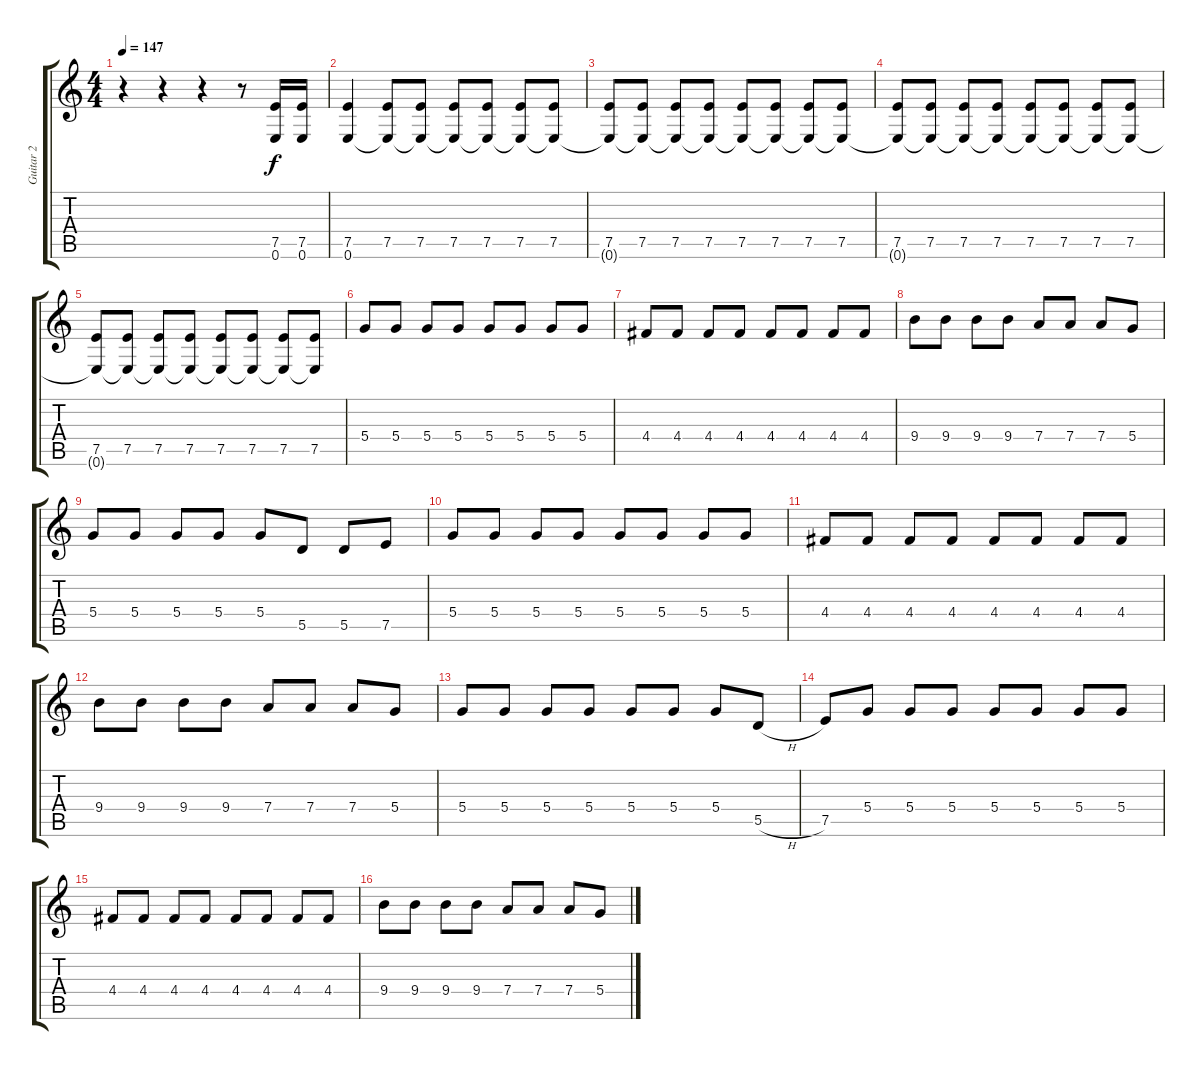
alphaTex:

\track ("Guitar 2" "Guitar 2") {instrument distortionguitar}
\staff {score tabs}
\tuning (E4 B3 G3 D3 A2 E2) {hide}
\ts (4 4)
\tempo 147
\clef g2
\ks c
r.4{dy f instrument distortionguitar} r.4 r.4 r.8 (7.5 0.6).16 (7.5 0.6).16 |
(7.5 0.6).4 (7.5 0.6{t}).8 (7.5 0.6{t}).8 (7.5 0.6{t}).8 (7.5 0.6{t}).8 (7.5 0.6{t}).8 (7.5 0.6{t}).8 |
(7.5 0.6{t}).8 (7.5 0.6{t}).8 (7.5 0.6{t}).8 (7.5 0.6{t}).8 (7.5 0.6{t}).8 (7.5 0.6{t}).8 (7.5 0.6{t}).8 (7.5 0.6{t}).8 |
(7.5 0.6{t}).8 (7.5 0.6{t}).8 (7.5 0.6{t}).8 (7.5 0.6{t}).8 (7.5 0.6{t}).8 (7.5 0.6{t}).8 (7.5 0.6{t}).8 (7.5 0.6{t}).8 |
(7.5 0.6{t}).8 (7.5 0.6{t}).8 (7.5 0.6{t}).8 (7.5 0.6{t}).8 (7.5 0.6{t}).8 (7.5 0.6{t}).8 (7.5 0.6{t}).8 (7.5 0.6{t}).8 |
5.4.8 5.4.8 5.4.8 5.4.8 5.4.8 5.4.8 5.4.8 5.4.8 |
4.4.8 4.4.8 4.4.8 4.4.8 4.4.8 4.4.8 4.4.8 4.4.8 |
9.4.8 9.4.8 9.4.8 9.4.8 7.4.8 7.4.8 7.4.8 5.4.8 |
5.4.8 5.4.8 5.4.8 5.4.8 5.4.8 5.5.8 5.5.8 7.5.8 |
5.4.8 5.4.8 5.4.8 5.4.8 5.4.8 5.4.8 5.4.8 5.4.8 |
4.4.8 4.4.8 4.4.8 4.4.8 4.4.8 4.4.8 4.4.8 4.4.8 |
9.4.8 9.4.8 9.4.8 9.4.8 7.4.8 7.4.8 7.4.8 5.4.8 |
5.4.8 5.4.8 5.4.8 5.4.8 5.4.8 5.4.8 5.4.8 5.5{h}.8 |
7.5.8 5.4.8 5.4.8 5.4.8 5.4.8 5.4.8 5.4.8 5.4.8 |
4.4.8 4.4.8 4.4.8 4.4.8 4.4.8 4.4.8 4.4.8 4.4.8 |
9.4.8 9.4.8 9.4.8 9.4.8 7.4.8 7.4.8 7.4.8 5.4.8
